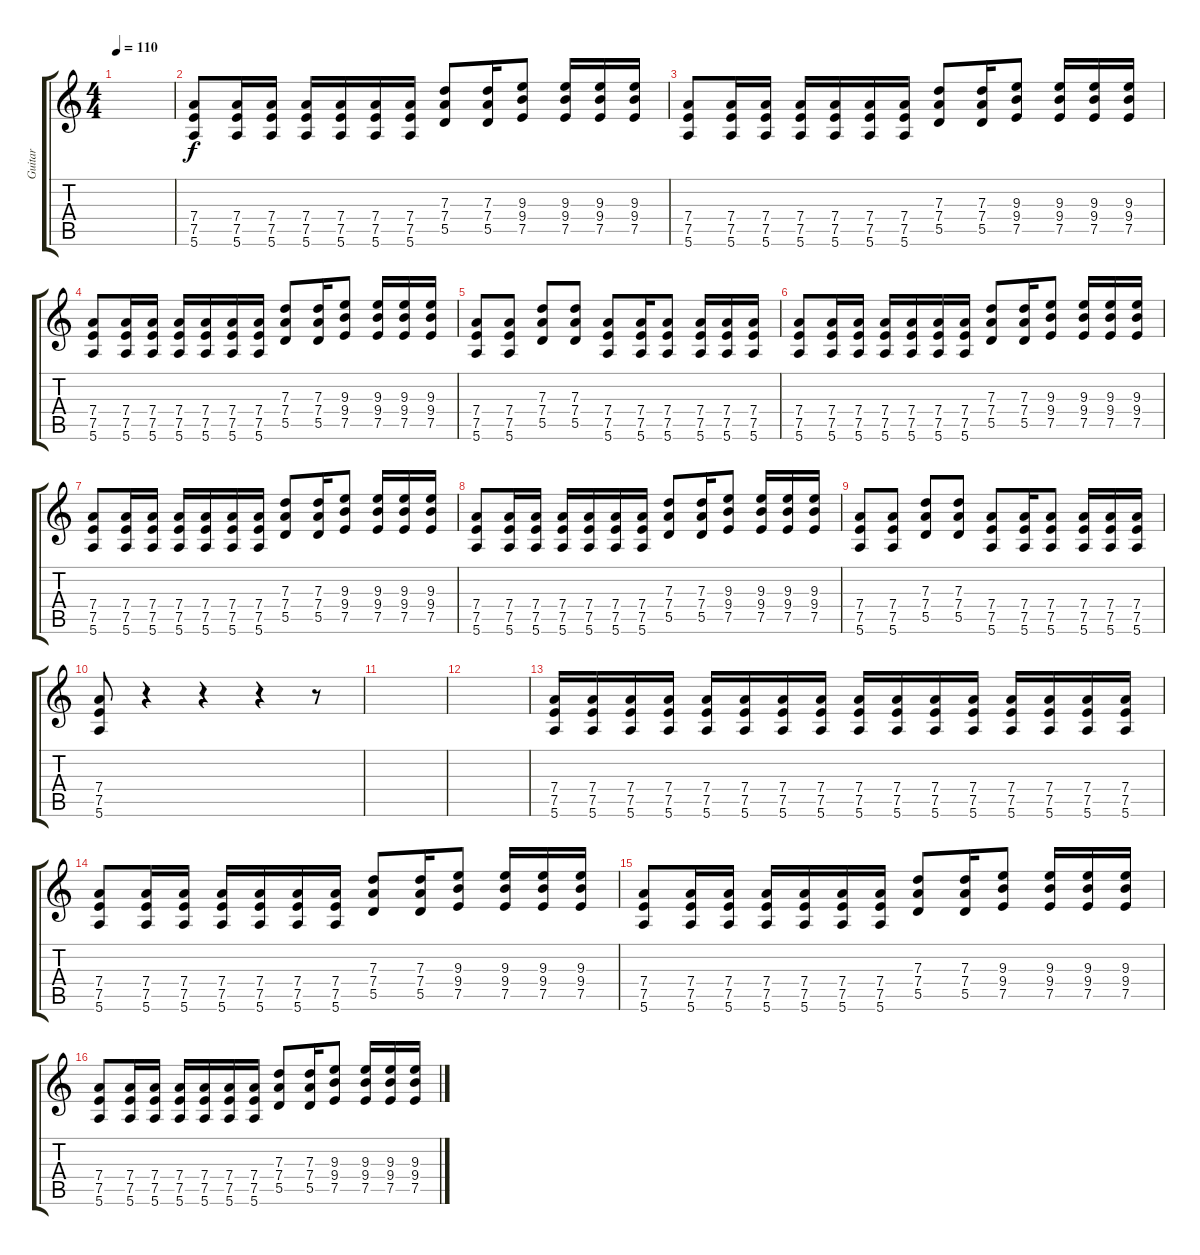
\track ("Guitar" "Guitar") {instrument overdrivenguitar}
\staff {score tabs}
\tuning (E4 B3 G3 D3 A2 E2) {hide}
\ts (4 4)
\tempo 110
\clef g2
\ks c
|
(7.4 7.5 5.6).8 (7.4 7.5 5.6).16 (7.4 7.5 5.6).16 (7.4 7.5 5.6).16 (7.4 7.5 5.6).16 (7.4 7.5 5.6).16 (7.4 7.5 5.6).16 (7.3 7.4 5.5).8 (7.3 7.4 5.5).16 (9.3 9.4 7.5).8 (9.3 9.4 7.5).16 (9.3 9.4 7.5).16 (9.3 9.4 7.5).16 |
(7.4 7.5 5.6).8 (7.4 7.5 5.6).16 (7.4 7.5 5.6).16 (7.4 7.5 5.6).16 (7.4 7.5 5.6).16 (7.4 7.5 5.6).16 (7.4 7.5 5.6).16 (7.3 7.4 5.5).8 (7.3 7.4 5.5).16 (9.3 9.4 7.5).8 (9.3 9.4 7.5).16 (9.3 9.4 7.5).16 (9.3 9.4 7.5).16 |
(7.4 7.5 5.6).8 (7.4 7.5 5.6).16 (7.4 7.5 5.6).16 (7.4 7.5 5.6).16 (7.4 7.5 5.6).16 (7.4 7.5 5.6).16 (7.4 7.5 5.6).16 (7.3 7.4 5.5).8 (7.3 7.4 5.5).16 (9.3 9.4 7.5).8 (9.3 9.4 7.5).16 (9.3 9.4 7.5).16 (9.3 9.4 7.5).16 |
(7.4 7.5 5.6).8 (7.4 7.5 5.6).8 (7.3 7.4 5.5).8 (7.3 7.4 5.5).8 (7.4 7.5 5.6).8 (7.4 7.5 5.6).16 (7.4 7.5 5.6).8 (7.4 7.5 5.6).16 (7.4 7.5 5.6).16 (7.4 7.5 5.6).16 |
(7.4 7.5 5.6).8 (7.4 7.5 5.6).16 (7.4 7.5 5.6).16 (7.4 7.5 5.6).16 (7.4 7.5 5.6).16 (7.4 7.5 5.6).16 (7.4 7.5 5.6).16 (7.3 7.4 5.5).8 (7.3 7.4 5.5).16 (9.3 9.4 7.5).8 (9.3 9.4 7.5).16 (9.3 9.4 7.5).16 (9.3 9.4 7.5).16 |
(7.4 7.5 5.6).8 (7.4 7.5 5.6).16 (7.4 7.5 5.6).16 (7.4 7.5 5.6).16 (7.4 7.5 5.6).16 (7.4 7.5 5.6).16 (7.4 7.5 5.6).16 (7.3 7.4 5.5).8 (7.3 7.4 5.5).16 (9.3 9.4 7.5).8 (9.3 9.4 7.5).16 (9.3 9.4 7.5).16 (9.3 9.4 7.5).16 |
(7.4 7.5 5.6).8 (7.4 7.5 5.6).16 (7.4 7.5 5.6).16 (7.4 7.5 5.6).16 (7.4 7.5 5.6).16 (7.4 7.5 5.6).16 (7.4 7.5 5.6).16 (7.3 7.4 5.5).8 (7.3 7.4 5.5).16 (9.3 9.4 7.5).8 (9.3 9.4 7.5).16 (9.3 9.4 7.5).16 (9.3 9.4 7.5).16 |
(7.4 7.5 5.6).8 (7.4 7.5 5.6).8 (7.3 7.4 5.5).8 (7.3 7.4 5.5).8 (7.4 7.5 5.6).8 (7.4 7.5 5.6).16 (7.4 7.5 5.6).8 (7.4 7.5 5.6).16 (7.4 7.5 5.6).16 (7.4 7.5 5.6).16 |
(7.4 7.5 5.6).8 r.4 r.4 r.4 r.8 |
|
|
(7.4 7.5 5.6).16 (7.4 7.5 5.6).16 (7.4 7.5 5.6).16 (7.4 7.5 5.6).16 (7.4 7.5 5.6).16 (7.4 7.5 5.6).16 (7.4 7.5 5.6).16 (7.4 7.5 5.6).16 (7.4 7.5 5.6).16 (7.4 7.5 5.6).16 (7.4 7.5 5.6).16 (7.4 7.5 5.6).16 (7.4 7.5 5.6).16 (7.4 7.5 5.6).16 (7.4 7.5 5.6).16 (7.4 7.5 5.6).16 |
(7.4 7.5 5.6).8 (7.4 7.5 5.6).16 (7.4 7.5 5.6).16 (7.4 7.5 5.6).16 (7.4 7.5 5.6).16 (7.4 7.5 5.6).16 (7.4 7.5 5.6).16 (7.3 7.4 5.5).8 (7.3 7.4 5.5).16 (9.3 9.4 7.5).8 (9.3 9.4 7.5).16 (9.3 9.4 7.5).16 (9.3 9.4 7.5).16 |
(7.4 7.5 5.6).8 (7.4 7.5 5.6).16 (7.4 7.5 5.6).16 (7.4 7.5 5.6).16 (7.4 7.5 5.6).16 (7.4 7.5 5.6).16 (7.4 7.5 5.6).16 (7.3 7.4 5.5).8 (7.3 7.4 5.5).16 (9.3 9.4 7.5).8 (9.3 9.4 7.5).16 (9.3 9.4 7.5).16 (9.3 9.4 7.5).16 |
(7.4 7.5 5.6).8 (7.4 7.5 5.6).16 (7.4 7.5 5.6).16 (7.4 7.5 5.6).16 (7.4 7.5 5.6).16 (7.4 7.5 5.6).16 (7.4 7.5 5.6).16 (7.3 7.4 5.5).8 (7.3 7.4 5.5).16 (9.3 9.4 7.5).8 (9.3 9.4 7.5).16 (9.3 9.4 7.5).16 (9.3 9.4 7.5).16
